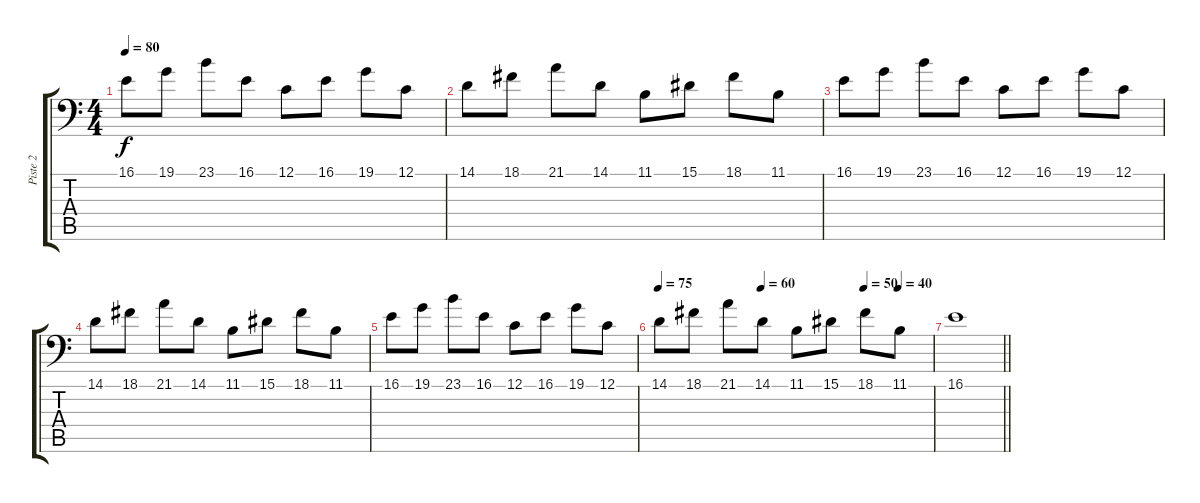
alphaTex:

\track ("Piste 2" "Piste 2") {instrument acousticgrandpiano}
\staff {score tabs}
\tuning (C3 G2 D2 A1 E1 B0) {hide}
\ts (4 4)
\tempo 80
\clef f4
\ks c
16.1.8{dy f} 19.1.8 23.1.8 16.1.8 12.1.8 16.1.8 19.1.8 12.1.8 |
14.1.8 18.1.8 21.1.8 14.1.8 11.1.8 15.1.8 18.1.8 11.1.8 |
16.1.8 19.1.8 23.1.8 16.1.8 12.1.8 16.1.8 19.1.8 12.1.8 |
14.1.8 18.1.8 21.1.8 14.1.8 11.1.8 15.1.8 18.1.8 11.1.8 |
16.1.8 19.1.8 23.1.8 16.1.8 12.1.8 16.1.8 19.1.8 12.1.8 |
\tempo 75
\tempo (60 0.375)
\tempo (50 0.75)
\tempo (40 0.875)
14.1.8 18.1.8 21.1.8 14.1.8 11.1.8 15.1.8 18.1.8 11.1.8 |
\barLineRight lightlight
16.1.1
